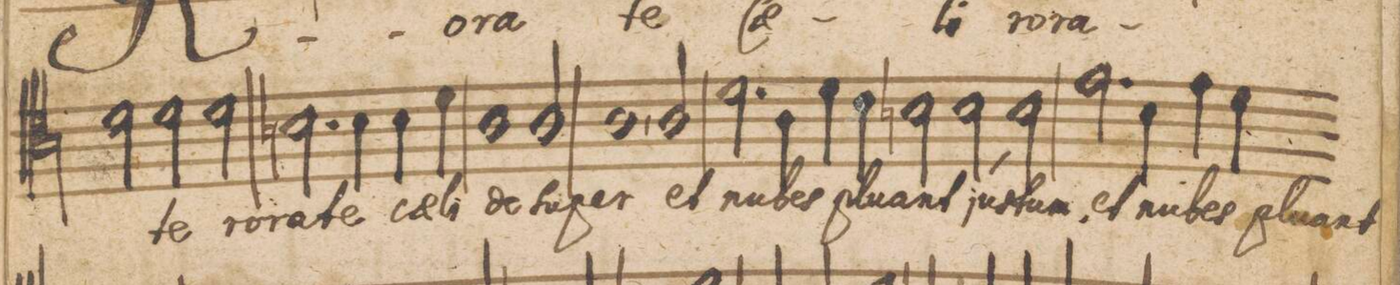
**kern	**text	**text
*I"Tenor 2 d(us)	*	*
*clefC4	*	*
*k[]	*	*
*M3/2	*	*
2d\	.	.
2d\	-te	.
2d\	ro-	.
=8	=8	=8
2.Bn\	-ra-	.
4B\	-te	.
4B\	cae-	.
4d\	-li	.
=9	=9	=9
1A\	de-	.
2A/	-su-	.
=10	=10	=10
1A\,	-per	.
2A/	et	.
=11	=11	=11
2.d\	nu-	.
4A\	-bes	.
4d\	plu-	.
4c\	-ant	.
=12	=12	=12
2Bn\	jus-	.
2B,\	-tum,	.
2B\	et	.
=13	=13	=13
2.e\	nu-	.
4B\	-bes	.
4e\	plu-	.
4d\	-ant	.
=14	=14	=14
*-	*-	*-
